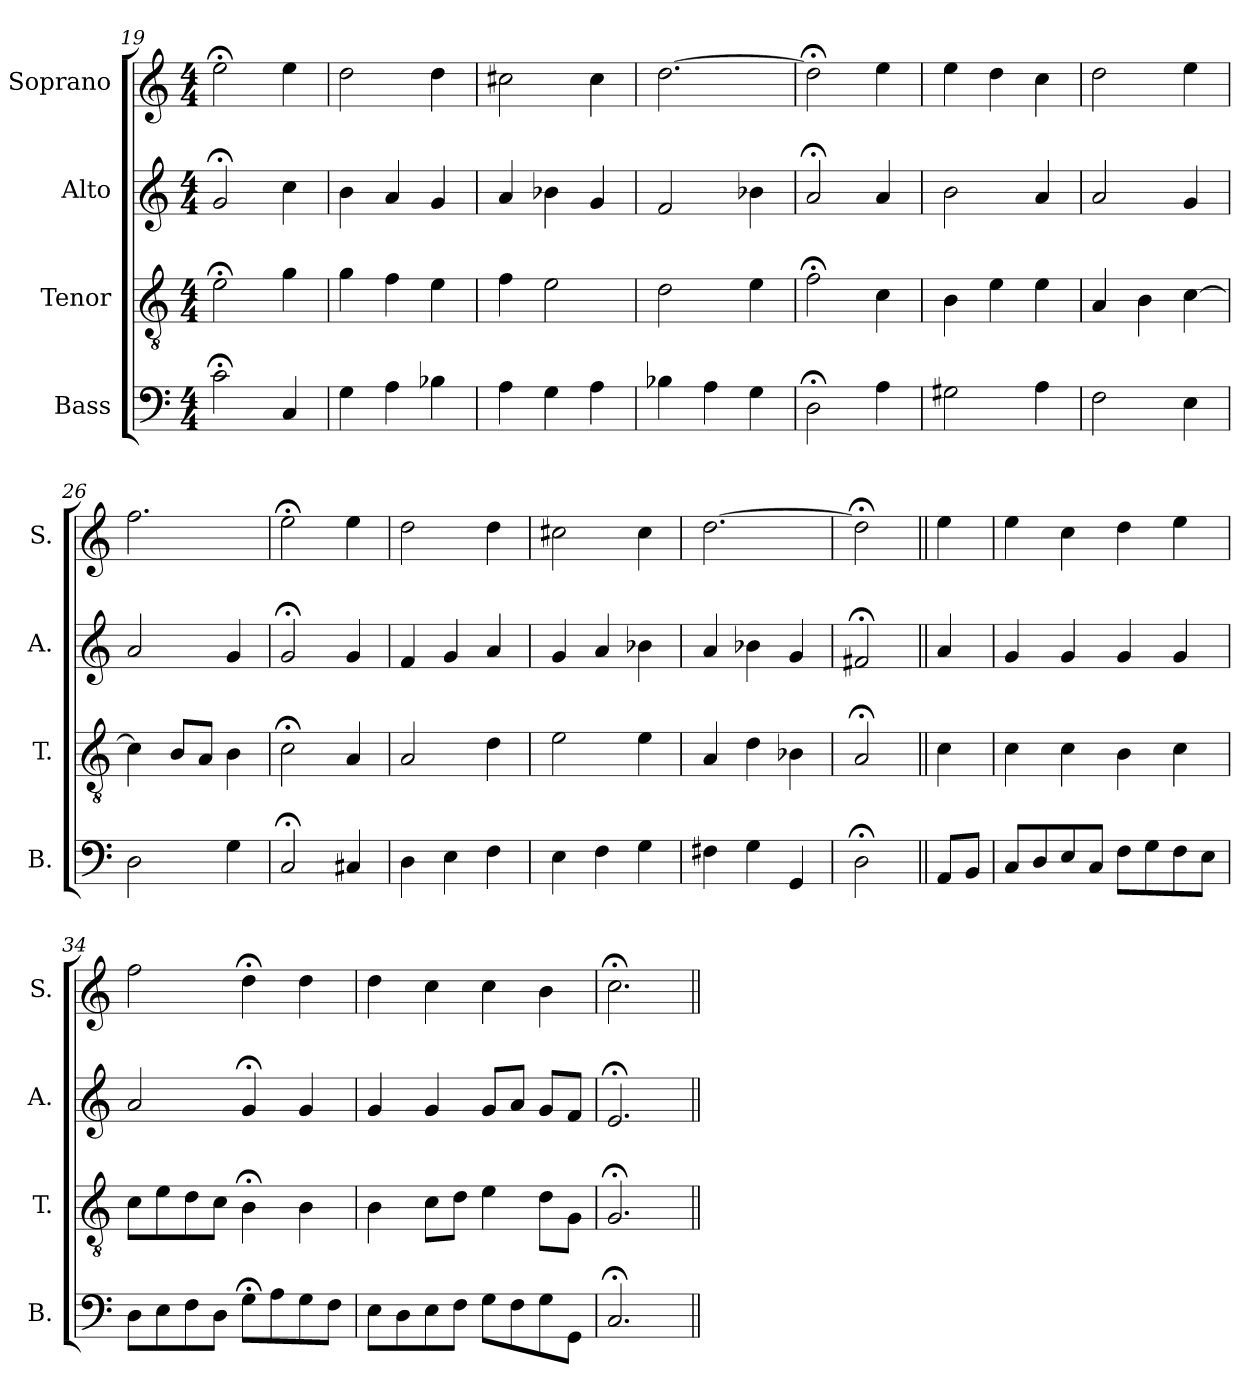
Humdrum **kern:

**kern	**kern	**kern	**kern
*part4	*part3	*part2	*part1
*staff4	*staff3	*staff2	*staff1
*I"Bass	*I"Tenor	*I"Alto	*I"Soprano
*I'B.	*I'T.	*I'A.	*I'S.
*clefF4	*clefGv2	*clefG2	*clefG2
*	*ITrd7c12	*	*
*k[]	*k[]	*k[]	*k[]
*C:	*C:	*C:	*C:
*M4/4	*M4/4	*M4/4	*M4/4
=19	=19	=19	=19
2c;<\	2E;<\	2g;</	2ee;<\
4C/	4G\	4cc\	4ee\
=20	=20	=20	=20
4G\	4G\	4b\	2dd\
4A\	4F\	4a/	.
4B-X\	4E\	4g/	4dd\
=21	=21	=21	=21
4A\	4F\	4a/	2cc#X\
4G\	2E\	4b-X\	.
4A\	.	4g/	4cc#\
=22	=22	=22	=22
4B-X\	2D\	2f/	[2.dd\
4A\	.	.	.
4G\	4E\	4b-X\	.
=23	=23	=23	=23
2D;<\	2F;<\	2a;</	2dd;<\]
4A\	4C\	4a/	4ee\
=24	=24	=24	=24
2G#X\	4BB\	2b\	4ee\
.	4E\	.	4dd\
4A\	4E\	4a/	4cc\
!!LO:LB:g=z
=25	=25	=25	=25
2F\	4AA/	2a/	2dd\
.	4BB\	.	.
4E\	[4C\	4g/	4ee\
=26	=26	=26	=26
2D\	4C\]	2a/	2.ff\
.	8BB/L	.	.
.	8AA/J	.	.
4G\	4BB\	4g/	.
=27	=27	=27	=27
2C;</	2C;<\	2g;</	2ee;<\
4C#X/	4AA/	4g/	4ee\
=28	=28	=28	=28
4D\	2AA/	4f/	2dd\
4E\	.	4g/	.
4F\	4D\	4a/	4dd\
=29	=29	=29	=29
4E\	2E\	4g/	2cc#X\
4F\	.	4a/	.
4G\	4E\	4b-X\	4cc#\
=30	=30	=30	=30
4F#X\	4AA/	4a/	[2.dd\
4G\	4D\	4b-X\	.
4GG/	4BB-X\	4g/	.
=31	=31	=31	=31
2D;<\	2AA;</	2f#X;</	2dd;<\]
!!LO:PB:g=z
=32||	=32||	=32||	=32||
8AA/L	4C\	4a/	4ee\
8BB/J	.	.	.
=33	=33	=33	=33
8C/L	4C\	4g/	4ee\
8D/	.	.	.
8E/	4C\	4g/	4cc\
8C/J	.	.	.
8F\L	4BB\	4g/	4dd\
8G\	.	.	.
8F\	4C\	4g/	4ee\
8E\J	.	.	.
=34	=34	=34	=34
8D\L	8C\L	2a/	2ff\
8E\	8E\	.	.
8F\	8D\	.	.
8D\J	8C\J	.	.
8G;<\L	4BB;<\	4g;</	4dd;<\
8A\	.	.	.
8G\	4BB\	4g/	4dd\
8F\J	.	.	.
=35	=35	=35	=35
8E\L	4BB\	4g/	4dd\
8D\	.	.	.
8E\	8C\L	4g/	4cc\
8F\J	8D\J	.	.
8G\L	4E\	8g/L	4cc\
8F\	.	8a/J	.
8G\	8D\L	8g/L	4b\
8GG\J	8GG\J	8f/J	.
=36	=36	=36	=36
2.C;</	2.GG;</	2.e;</	2.cc;<\
=||	=||	=||	=||
*-	*-	*-	*-
